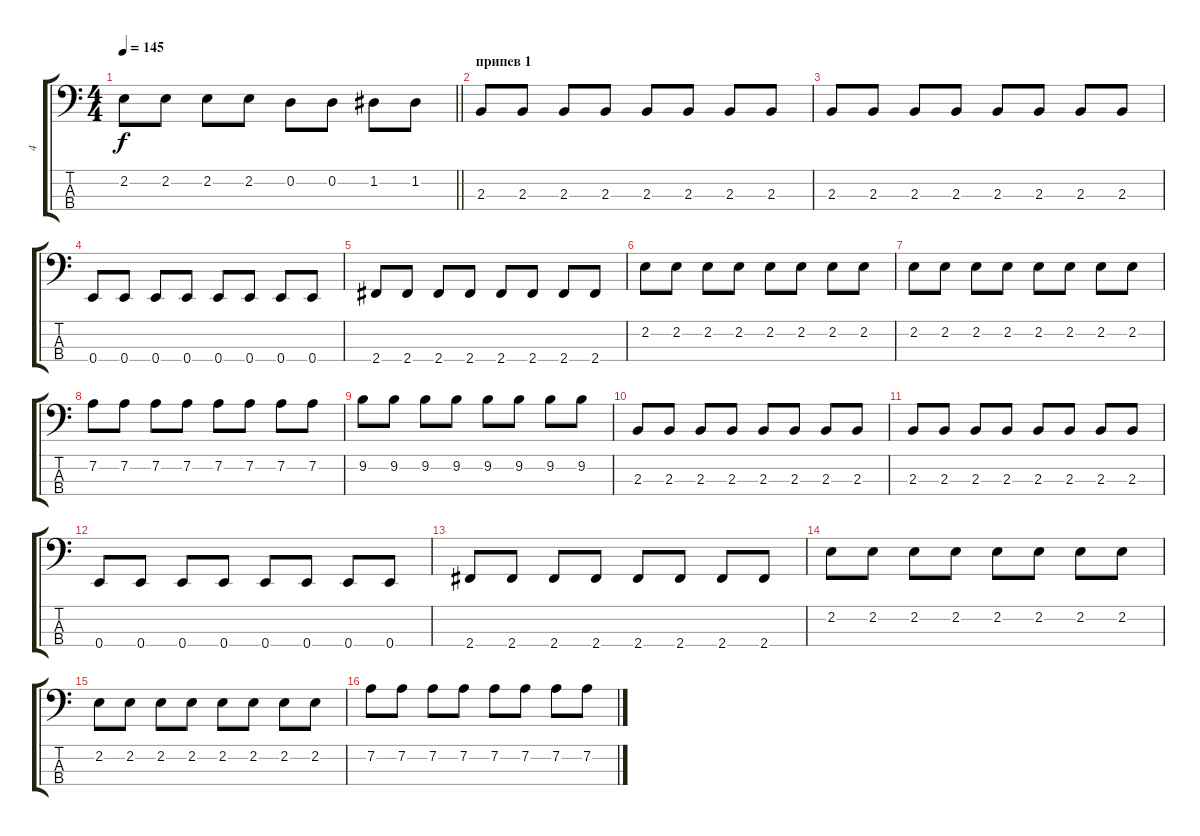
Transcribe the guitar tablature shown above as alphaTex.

\track ("4" "4") {instrument electricbassfinger}
\staff {score tabs}
\tuning (G2 D2 A1 E1) {hide}
\ts (4 4)
\tempo 145
\clef f4
\barLineRight lightlight
\ks c
2.2.8{dy f} 2.2.8 2.2.8 2.2.8 0.2.8 0.2.8 1.2.8 1.2.8 |
\section ("" "припев 1")
2.3.8 2.3.8 2.3.8 2.3.8 2.3.8 2.3.8 2.3.8 2.3.8 |
2.3.8 2.3.8 2.3.8 2.3.8 2.3.8 2.3.8 2.3.8 2.3.8 |
0.4.8 0.4.8 0.4.8 0.4.8 0.4.8 0.4.8 0.4.8 0.4.8 |
2.4.8 2.4.8 2.4.8 2.4.8 2.4.8 2.4.8 2.4.8 2.4.8 |
2.2.8 2.2.8 2.2.8 2.2.8 2.2.8 2.2.8 2.2.8 2.2.8 |
2.2.8 2.2.8 2.2.8 2.2.8 2.2.8 2.2.8 2.2.8 2.2.8 |
7.2.8 7.2.8 7.2.8 7.2.8 7.2.8 7.2.8 7.2.8 7.2.8 |
9.2.8 9.2.8 9.2.8 9.2.8 9.2.8 9.2.8 9.2.8 9.2.8 |
2.3.8 2.3.8 2.3.8 2.3.8 2.3.8 2.3.8 2.3.8 2.3.8 |
2.3.8 2.3.8 2.3.8 2.3.8 2.3.8 2.3.8 2.3.8 2.3.8 |
0.4.8 0.4.8 0.4.8 0.4.8 0.4.8 0.4.8 0.4.8 0.4.8 |
2.4.8 2.4.8 2.4.8 2.4.8 2.4.8 2.4.8 2.4.8 2.4.8 |
2.2.8 2.2.8 2.2.8 2.2.8 2.2.8 2.2.8 2.2.8 2.2.8 |
2.2.8 2.2.8 2.2.8 2.2.8 2.2.8 2.2.8 2.2.8 2.2.8 |
7.2.8 7.2.8 7.2.8 7.2.8 7.2.8 7.2.8 7.2.8 7.2.8
